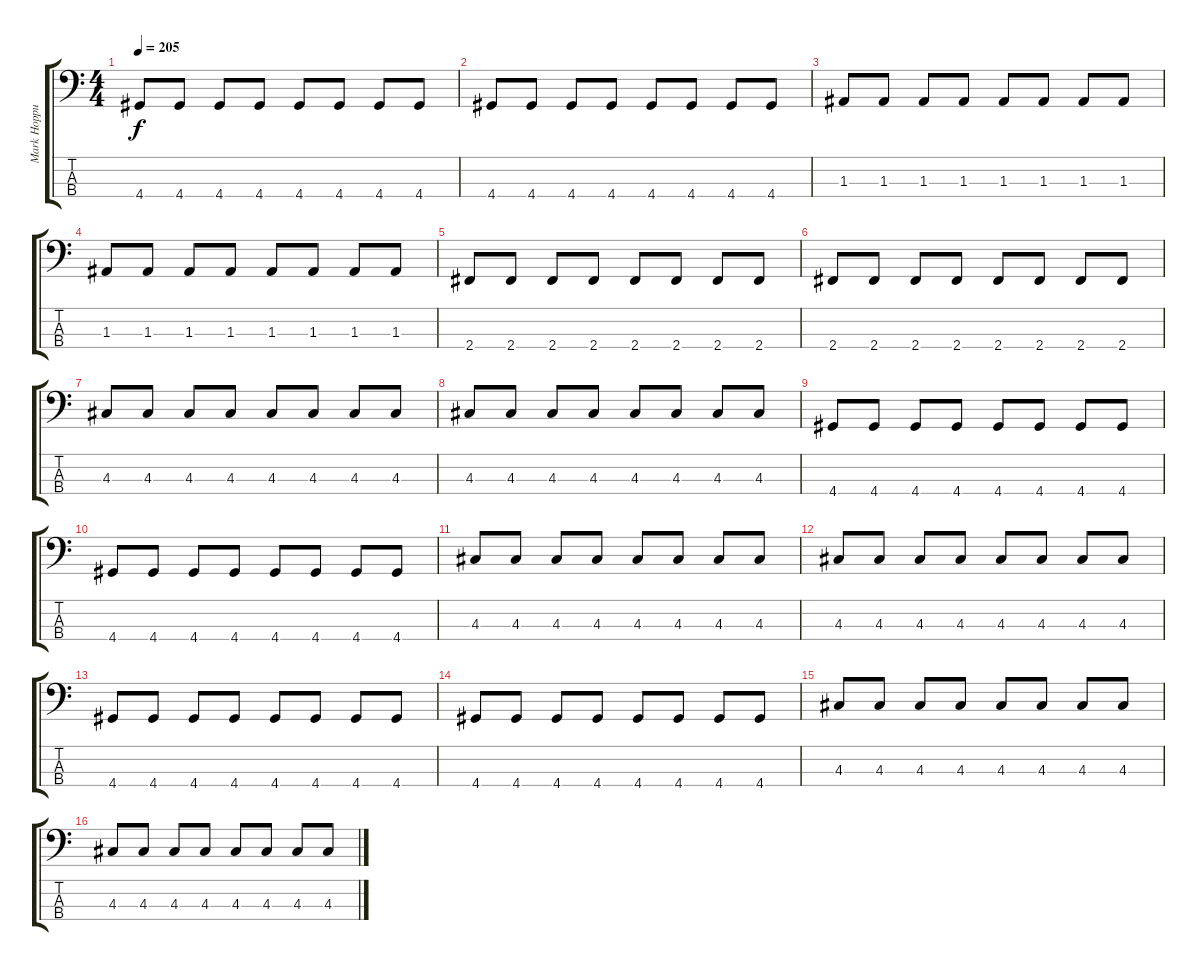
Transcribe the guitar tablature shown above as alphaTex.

\track ("Mark Hoppus (Bass)" "Mark Hoppu") {instrument electricbasspick}
\staff {score tabs}
\tuning (G2 D2 A1 E1) {hide}
\ts (4 4)
\tempo 205
\clef f4
\ks c
4.4.8{dy f} 4.4.8 4.4.8 4.4.8 4.4.8 4.4.8 4.4.8 4.4.8 |
4.4.8 4.4.8 4.4.8 4.4.8 4.4.8 4.4.8 4.4.8 4.4.8 |
1.3.8 1.3.8 1.3.8 1.3.8 1.3.8 1.3.8 1.3.8 1.3.8 |
1.3.8 1.3.8 1.3.8 1.3.8 1.3.8 1.3.8 1.3.8 1.3.8 |
2.4.8 2.4.8 2.4.8 2.4.8 2.4.8 2.4.8 2.4.8 2.4.8 |
2.4.8 2.4.8 2.4.8 2.4.8 2.4.8 2.4.8 2.4.8 2.4.8 |
4.3.8 4.3.8 4.3.8 4.3.8 4.3.8 4.3.8 4.3.8 4.3.8 |
4.3.8 4.3.8 4.3.8 4.3.8 4.3.8 4.3.8 4.3.8 4.3.8 |
4.4.8 4.4.8 4.4.8 4.4.8 4.4.8 4.4.8 4.4.8 4.4.8 |
4.4.8 4.4.8 4.4.8 4.4.8 4.4.8 4.4.8 4.4.8 4.4.8 |
4.3.8 4.3.8 4.3.8 4.3.8 4.3.8 4.3.8 4.3.8 4.3.8 |
4.3.8 4.3.8 4.3.8 4.3.8 4.3.8 4.3.8 4.3.8 4.3.8 |
4.4.8 4.4.8 4.4.8 4.4.8 4.4.8 4.4.8 4.4.8 4.4.8 |
4.4.8 4.4.8 4.4.8 4.4.8 4.4.8 4.4.8 4.4.8 4.4.8 |
4.3.8 4.3.8 4.3.8 4.3.8 4.3.8 4.3.8 4.3.8 4.3.8 |
4.3.8 4.3.8 4.3.8 4.3.8 4.3.8 4.3.8 4.3.8 4.3.8
